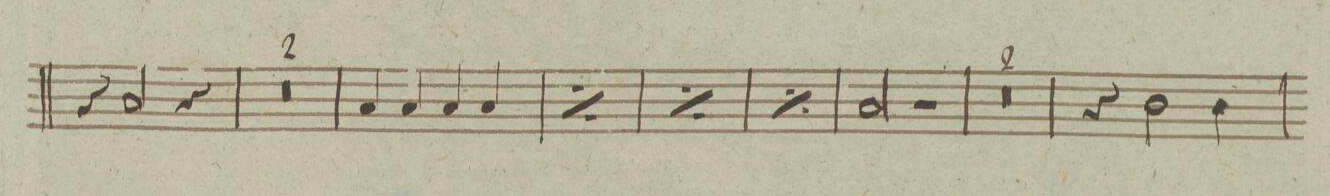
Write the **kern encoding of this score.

**kern	**dynam
*I"Serpente	*
*clefF4	*
*k[]	*
*met(c)	*
*M4/4	*
4r	.
2C/	.
4r	.
=29	=29
0r	.
=30	=30
=31	=31
4C/	.
4C/	.
4C/	.
4C/	.
=32	=32
*rep	*
4C/	.
4C/	.
4C/	.
4C/	.
*Xrep	*
=33	=33
*rep	*
4C/	.
4C/	.
4C/	.
4C/	.
*Xrep	*
=34	=34
*rep	*
4C/	.
4C/	.
4C/	.
4C/	.
*Xrep	*
=35	=35
2C/	.
2r	.
=36	=36
0r	.
=37	=37
=38	=38
4r	.
2D\	.
4D\	.
=39	=39
*-	*-
